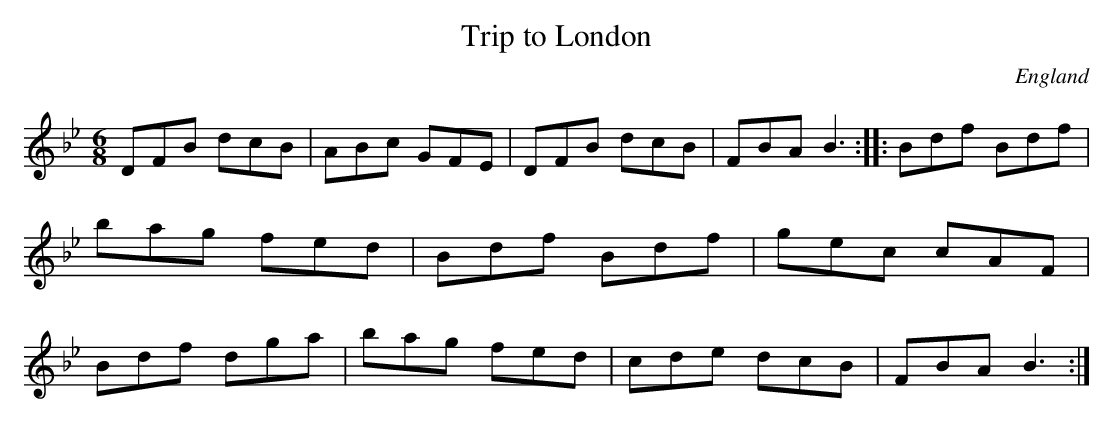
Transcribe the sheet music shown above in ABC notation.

X:1
T:Trip to London
O:England
M:6/8
K:Bb
DFB dcB|ABc GFE|DFB dcB|FBAB3::\
Bdf Bdf|bag fed|Bdf Bdf|gec cAF|\
Bdf dga|bag fed|cde dcB|FBA B3:|
